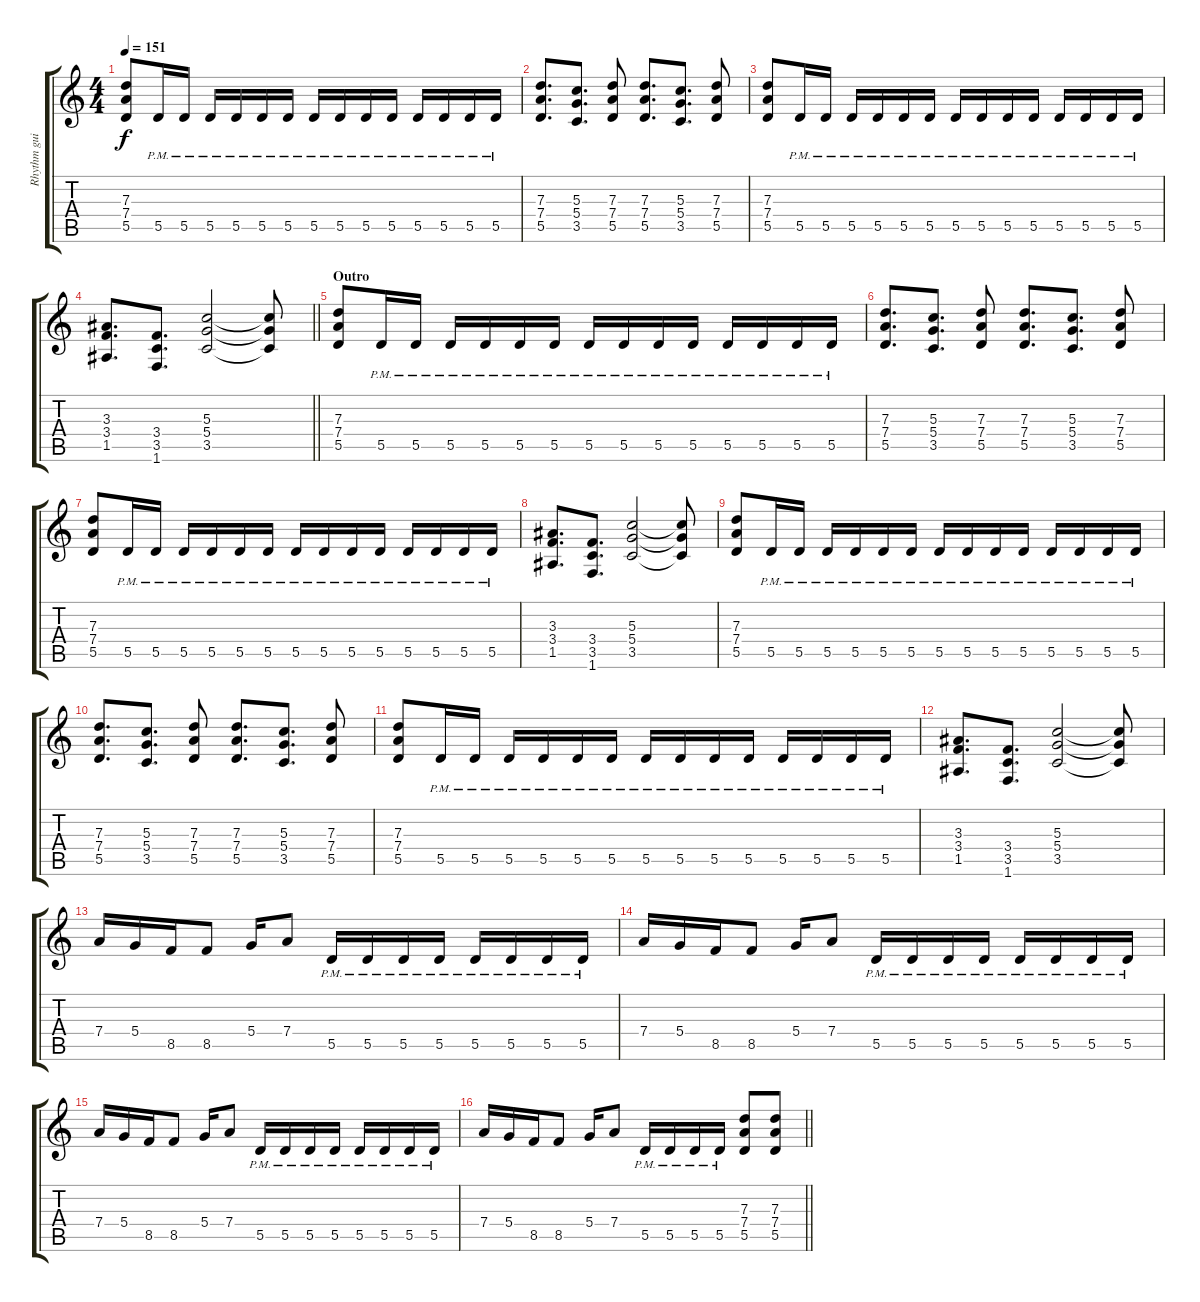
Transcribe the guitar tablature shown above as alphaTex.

\track ("Rhythm guitar" "Rhythm gui") {instrument distortionguitar}
\staff {score tabs}
\tuning (E4 B3 G3 D3 A2 E2) {hide}
\ts (4 4)
\tempo 151
\clef g2
\ks c
(7.3 7.4 5.5).8{dy f} 5.5{pm}.16 5.5{pm}.16 5.5{pm}.16 5.5{pm}.16 5.5{pm}.16 5.5{pm}.16 5.5{pm}.16 5.5{pm}.16 5.5{pm}.16 5.5{pm}.16 5.5{pm}.16 5.5{pm}.16 5.5{pm}.16 5.5{pm}.16 |
(7.3 7.4 5.5).8{d} (5.3 5.4 3.5).8{d} (7.3 7.4 5.5).8 (7.3 7.4 5.5).8{d} (5.3 5.4 3.5).8{d} (7.3 7.4 5.5).8 |
(7.3 7.4 5.5).8 5.5{pm}.16 5.5{pm}.16 5.5{pm}.16 5.5{pm}.16 5.5{pm}.16 5.5{pm}.16 5.5{pm}.16 5.5{pm}.16 5.5{pm}.16 5.5{pm}.16 5.5{pm}.16 5.5{pm}.16 5.5{pm}.16 5.5{pm}.16 |
\barLineRight lightlight
(3.3 3.4 1.5).8{d} (3.4 3.5 1.6).8{d} (5.3 5.4 3.5).2 (5.3{t} 5.4{t} 3.5{t}).8 |
\section ("" "Outro")
(7.3 7.4 5.5).8 5.5{pm}.16 5.5{pm}.16 5.5{pm}.16 5.5{pm}.16 5.5{pm}.16 5.5{pm}.16 5.5{pm}.16 5.5{pm}.16 5.5{pm}.16 5.5{pm}.16 5.5{pm}.16 5.5{pm}.16 5.5{pm}.16 5.5{pm}.16 |
(7.3 7.4 5.5).8{d} (5.3 5.4 3.5).8{d} (7.3 7.4 5.5).8 (7.3 7.4 5.5).8{d} (5.3 5.4 3.5).8{d} (7.3 7.4 5.5).8 |
(7.3 7.4 5.5).8 5.5{pm}.16 5.5{pm}.16 5.5{pm}.16 5.5{pm}.16 5.5{pm}.16 5.5{pm}.16 5.5{pm}.16 5.5{pm}.16 5.5{pm}.16 5.5{pm}.16 5.5{pm}.16 5.5{pm}.16 5.5{pm}.16 5.5{pm}.16 |
(3.3 3.4 1.5).8{d} (3.4 3.5 1.6).8{d} (5.3 5.4 3.5).2 (5.3{t} 5.4{t} 3.5{t}).8 |
(7.3 7.4 5.5).8 5.5{pm}.16 5.5{pm}.16 5.5{pm}.16 5.5{pm}.16 5.5{pm}.16 5.5{pm}.16 5.5{pm}.16 5.5{pm}.16 5.5{pm}.16 5.5{pm}.16 5.5{pm}.16 5.5{pm}.16 5.5{pm}.16 5.5{pm}.16 |
(7.3 7.4 5.5).8{d} (5.3 5.4 3.5).8{d} (7.3 7.4 5.5).8 (7.3 7.4 5.5).8{d} (5.3 5.4 3.5).8{d} (7.3 7.4 5.5).8 |
(7.3 7.4 5.5).8 5.5{pm}.16 5.5{pm}.16 5.5{pm}.16 5.5{pm}.16 5.5{pm}.16 5.5{pm}.16 5.5{pm}.16 5.5{pm}.16 5.5{pm}.16 5.5{pm}.16 5.5{pm}.16 5.5{pm}.16 5.5{pm}.16 5.5{pm}.16 |
(3.3 3.4 1.5).8{d} (3.4 3.5 1.6).8{d} (5.3 5.4 3.5).2 (5.3{t} 5.4{t} 3.5{t}).8 |
7.4.16 5.4.16 8.5.16 8.5.8 5.4.16 7.4.8 5.5{pm}.16 5.5{pm}.16 5.5{pm}.16 5.5{pm}.16 5.5{pm}.16 5.5{pm}.16 5.5{pm}.16 5.5{pm}.16 |
7.4.16 5.4.16 8.5.16 8.5.8 5.4.16 7.4.8 5.5{pm}.16 5.5{pm}.16 5.5{pm}.16 5.5{pm}.16 5.5{pm}.16 5.5{pm}.16 5.5{pm}.16 5.5{pm}.16 |
7.4.16 5.4.16 8.5.16 8.5.8 5.4.16 7.4.8 5.5{pm}.16 5.5{pm}.16 5.5{pm}.16 5.5{pm}.16 5.5{pm}.16 5.5{pm}.16 5.5{pm}.16 5.5{pm}.16 |
\barLineRight lightlight
7.4.16 5.4.16 8.5.16 8.5.8 5.4.16 7.4.8 5.5{pm}.16 5.5{pm}.16 5.5{pm}.16 5.5{pm}.16 (7.3 7.4 5.5).8 (7.3 7.4 5.5).8
